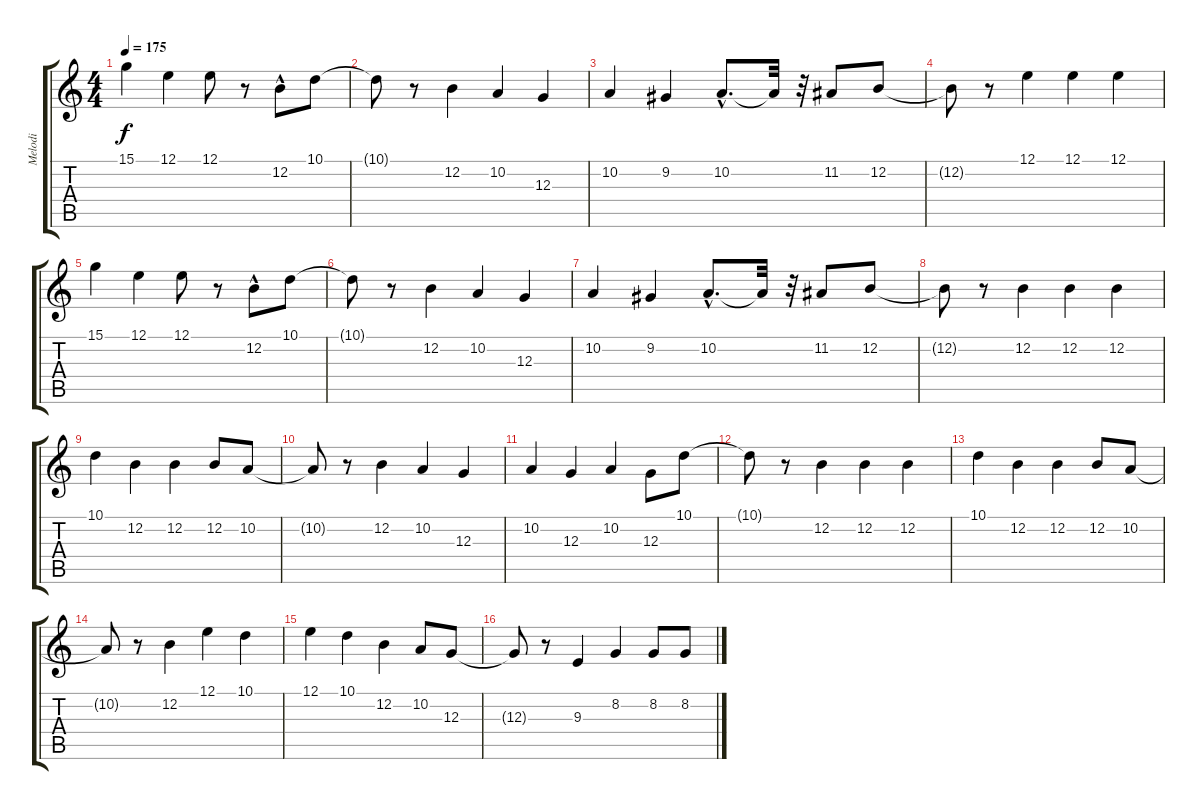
\track ("Melodi" "Melodi") {instrument clavinet}
\staff {score tabs}
\tuning (E4 B3 G3 D3 A2 E2) {hide}
\ts (4 4)
\tempo 175
\clef g2
\ks c
15.1.4{dy f} 12.1.4 12.1.8 r.8 12.2{hac}.8 10.1.8 |
10.1{t}.8 r.8 12.2.4 10.2.4 12.3.4 |
10.2.4 9.2.4 10.2{hac}.8{d} 10.2{t}.32 r.32 11.2.8 12.2.8 |
12.2{t}.8 r.8 12.1.4 12.1.4 12.1.4 |
15.1.4 12.1.4 12.1.8 r.8 12.2{hac}.8 10.1.8 |
10.1{t}.8 r.8 12.2.4 10.2.4 12.3.4 |
10.2.4 9.2.4 10.2{hac}.8{d} 10.2{t}.32 r.32 11.2.8 12.2.8 |
12.2{t}.8 r.8 12.2.4 12.2.4 12.2.4 |
10.1.4 12.2.4 12.2.4 12.2.8 10.2.8 |
10.2{t}.8 r.8 12.2.4 10.2.4 12.3.4 |
10.2.4 12.3.4 10.2.4 12.3.8 10.1.8 |
10.1{t}.8 r.8 12.2.4 12.2.4 12.2.4 |
10.1.4 12.2.4 12.2.4 12.2.8 10.2.8 |
10.2{t}.8 r.8 12.2.4 12.1.4 10.1.4 |
12.1.4 10.1.4 12.2.4 10.2.8 12.3.8 |
12.3{t}.8 r.8 9.3.4 8.2.4 8.2.8 8.2.8
